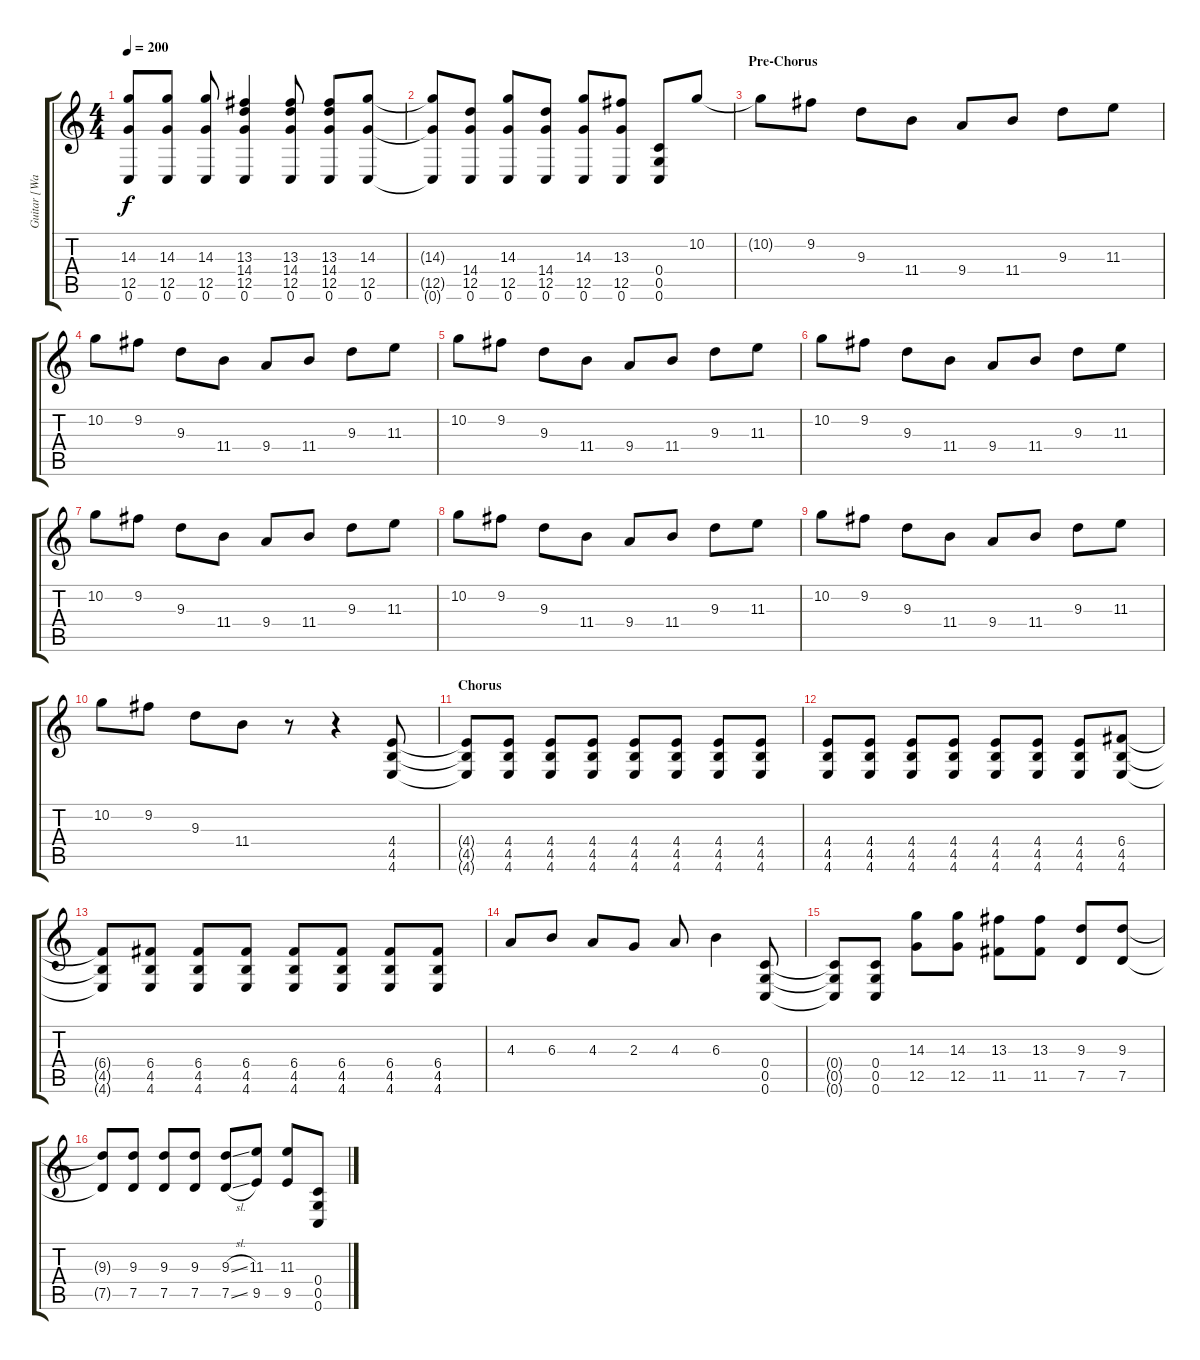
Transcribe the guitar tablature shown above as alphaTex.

\track ("Guitar [Wade Preston]" "Guitar [Wa") {instrument overdrivenguitar}
\staff {score tabs}
\tuning (D4 A3 F3 C3 G2 C2) {hide}
\ts (4 4)
\tempo 200
\clef g2
\ks c
(14.3{t} 12.5{t} 0.6{t}).8{dy f} (14.3 12.5 0.6).8 (14.3 12.5 0.6).8 (13.3 14.4 12.5 0.6).4 (13.3 14.4 12.5 0.6).8 (13.3 14.4 12.5 0.6).8 (14.3 12.5 0.6).8 |
(14.3{t} 12.5{t} 0.6{t}).8 (14.4 12.5 0.6).8 (14.3 12.5 0.6).8 (14.4 12.5 0.6).8 (14.3 12.5 0.6).8 (13.3 12.5 0.6).8 (0.4 0.5 0.6).8 10.2.8 |
\section ("" "Pre-Chorus")
10.2{t}.8 9.2.8 9.3.8 11.4.8 9.4.8 11.4.8 9.3.8 11.3.8 |
10.2.8 9.2.8 9.3.8 11.4.8 9.4.8 11.4.8 9.3.8 11.3.8 |
10.2.8 9.2.8 9.3.8 11.4.8 9.4.8 11.4.8 9.3.8 11.3.8 |
10.2.8 9.2.8 9.3.8 11.4.8 9.4.8 11.4.8 9.3.8 11.3.8 |
10.2.8 9.2.8 9.3.8 11.4.8 9.4.8 11.4.8 9.3.8 11.3.8 |
10.2.8 9.2.8 9.3.8 11.4.8 9.4.8 11.4.8 9.3.8 11.3.8 |
10.2.8 9.2.8 9.3.8 11.4.8 9.4.8 11.4.8 9.3.8 11.3.8 |
10.2.8 9.2.8 9.3.8 11.4.8 r.8 r.4 (4.4 4.5 4.6).8 |
\section ("" "Chorus")
(4.4{t} 4.5{t} 4.6{t}).8 (4.4 4.5 4.6).8 (4.4 4.5 4.6).8 (4.4 4.5 4.6).8 (4.4 4.5 4.6).8 (4.4 4.5 4.6).8 (4.4 4.5 4.6).8 (4.4 4.5 4.6).8 |
(4.4 4.5 4.6).8 (4.4 4.5 4.6).8 (4.4 4.5 4.6).8 (4.4 4.5 4.6).8 (4.4 4.5 4.6).8 (4.4 4.5 4.6).8 (4.4 4.5 4.6).8 (6.4 4.5 4.6).8 |
(6.4{t} 4.5{t} 4.6{t}).8 (6.4 4.5 4.6).8 (6.4 4.5 4.6).8 (6.4 4.5 4.6).8 (6.4 4.5 4.6).8 (6.4 4.5 4.6).8 (6.4 4.5 4.6).8 (6.4 4.5 4.6).8 |
4.3.8 6.3.8 4.3.8 2.3.8 4.3.8 6.3.4 (0.4 0.5 0.6).8 |
(0.4{t} 0.5{t} 0.6{t}).8 (0.4 0.5 0.6).8 (14.3 12.5).8 (14.3 12.5).8 (13.3 11.5).8 (13.3 11.5).8 (9.3 7.5).8 (9.3 7.5).8 |
(9.3{t} 7.5{t}).8 (9.3 7.5).8 (9.3 7.5).8 (9.3 7.5).8 (9.3{sl} 7.5{sl}).8 (11.3 9.5).8 (11.3 9.5).8 (0.4 0.5 0.6).8
